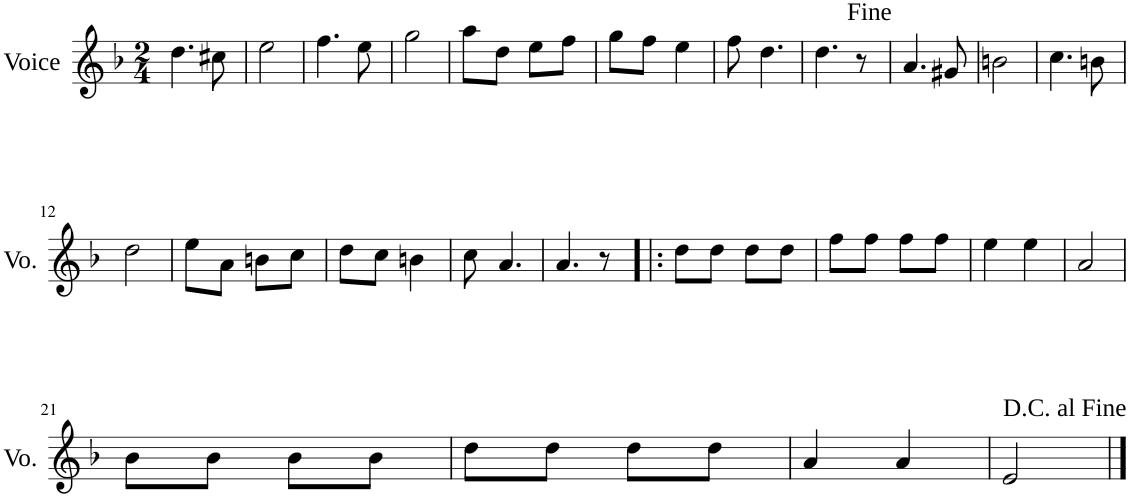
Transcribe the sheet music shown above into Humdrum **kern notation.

**kern
*part1
*staff1
*I"Voice
*I'Vo.
*clefG2
*k[b-]
*M2/4
=1
4.dd\
8cc#X\
=2
2ee\
=3
4.ff\
8ee\
=4
2gg\
=5
8aa\L
8dd\J
8ee\L
8ff\J
=6
8gg\L
8ff\J
4ee\
=7
8ff\
4.dd\
=8
4.dd\
8r
!LO:TX:a:t=<font face="Times New Roman"/>Fine
=9
4.a/
8g#X/
=10
2bn\
=11
4.cc\
8bn\
!!LO:LB:g=z
=12
2dd\
=13
8ee\L
8a\J
8bn\L
8cc\J
=14
8dd\L
8cc\J
4bn\
=15
8cc\
4.a/
=16
4.a/
8r
=17!|:
8dd\L
8dd\J
8dd\L
8dd\J
=18
8ff\L
8ff\J
8ff\L
8ff\J
=19
4ee\
4ee\
=20
2a/
!!LO:LB:g=z
=21
8b-\L
8b-\J
8b-\L
8b-\J
=22
8dd\L
8dd\J
8dd\L
8dd\J
=23
4a/
4a/
=24
2e/
!LO:TX:a:t=<font face="Times New Roman"/>D.C. al Fine
==
*-
